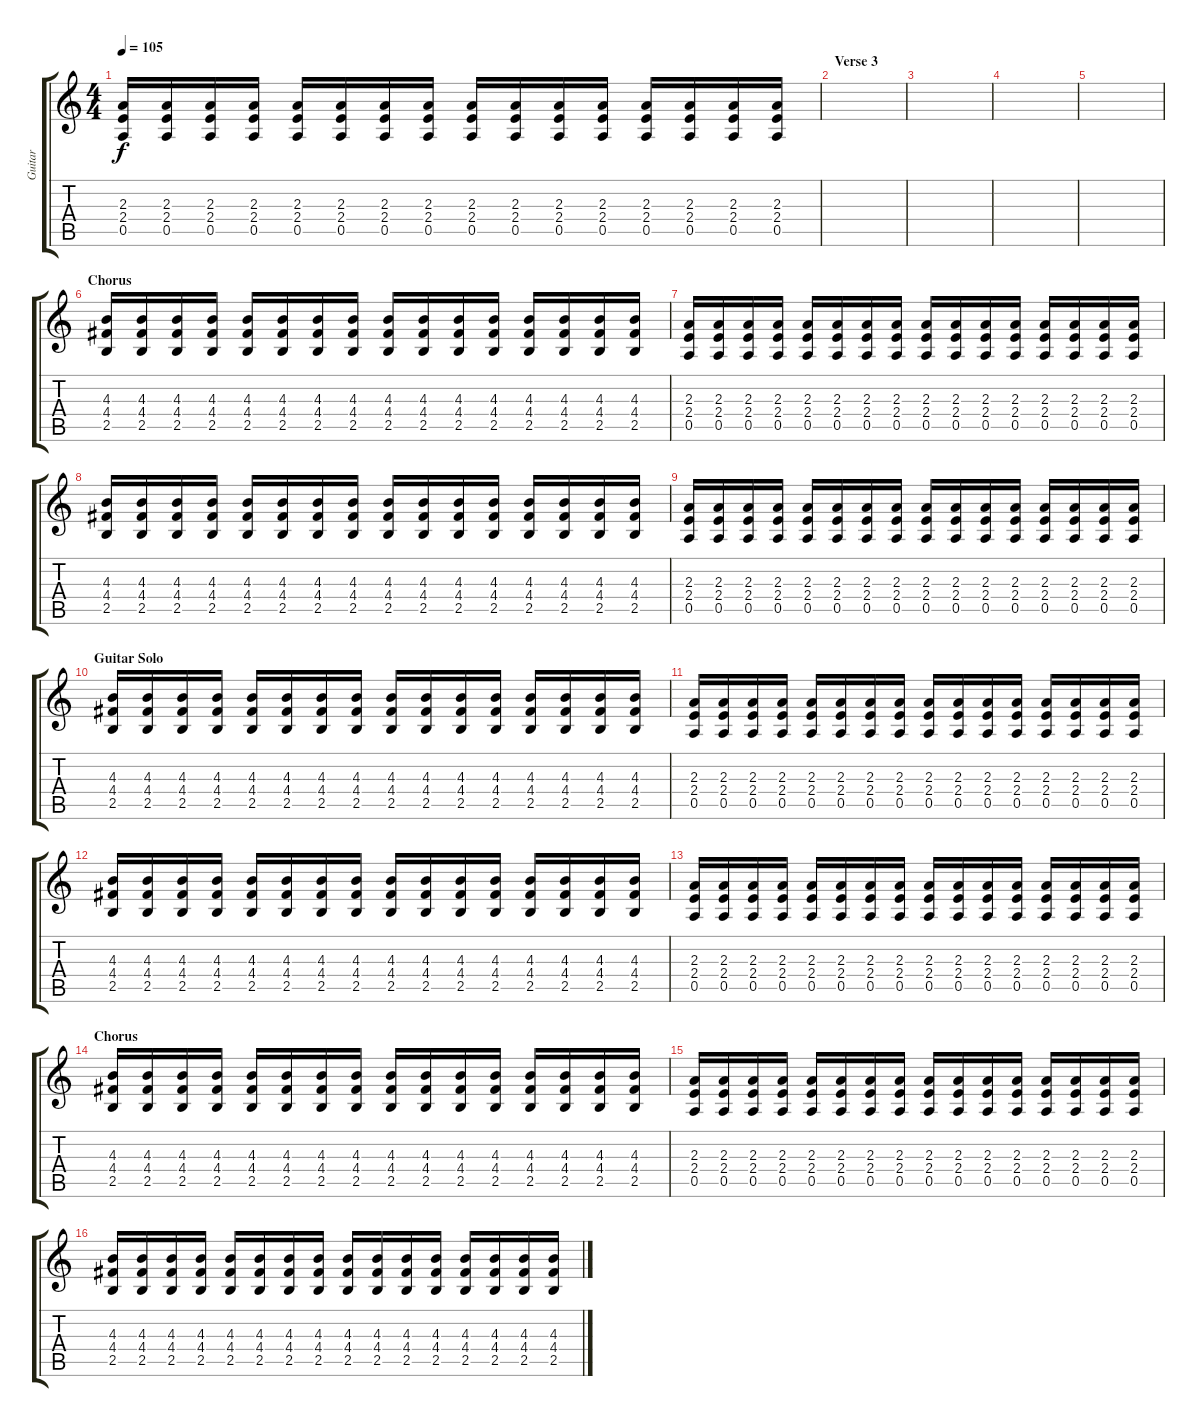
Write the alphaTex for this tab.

\track ("Guitar" "Guitar") {instrument distortionguitar}
\staff {score tabs}
\tuning (E4 B3 G3 D3 A2 E2) {hide}
\ts (4 4)
\tempo 105
\clef g2
\ks c
(2.3 2.4 0.5).16{dy f} (2.3 2.4 0.5).16 (2.3 2.4 0.5).16 (2.3 2.4 0.5).16 (2.3 2.4 0.5).16 (2.3 2.4 0.5).16 (2.3 2.4 0.5).16 (2.3 2.4 0.5).16 (2.3 2.4 0.5).16 (2.3 2.4 0.5).16 (2.3 2.4 0.5).16 (2.3 2.4 0.5).16 (2.3 2.4 0.5).16 (2.3 2.4 0.5).16 (2.3 2.4 0.5).16 (2.3 2.4 0.5).16 |
\section ("" "Verse 3")
|
|
|
|
\section ("" "Chorus")
(4.3 4.4 2.5).16 (4.3 4.4 2.5).16 (4.3 4.4 2.5).16 (4.3 4.4 2.5).16 (4.3 4.4 2.5).16 (4.3 4.4 2.5).16 (4.3 4.4 2.5).16 (4.3 4.4 2.5).16 (4.3 4.4 2.5).16 (4.3 4.4 2.5).16 (4.3 4.4 2.5).16 (4.3 4.4 2.5).16 (4.3 4.4 2.5).16 (4.3 4.4 2.5).16 (4.3 4.4 2.5).16 (4.3 4.4 2.5).16 |
(2.3 2.4 0.5).16 (2.3 2.4 0.5).16 (2.3 2.4 0.5).16 (2.3 2.4 0.5).16 (2.3 2.4 0.5).16 (2.3 2.4 0.5).16 (2.3 2.4 0.5).16 (2.3 2.4 0.5).16 (2.3 2.4 0.5).16 (2.3 2.4 0.5).16 (2.3 2.4 0.5).16 (2.3 2.4 0.5).16 (2.3 2.4 0.5).16 (2.3 2.4 0.5).16 (2.3 2.4 0.5).16 (2.3 2.4 0.5).16 |
(4.3 4.4 2.5).16 (4.3 4.4 2.5).16 (4.3 4.4 2.5).16 (4.3 4.4 2.5).16 (4.3 4.4 2.5).16 (4.3 4.4 2.5).16 (4.3 4.4 2.5).16 (4.3 4.4 2.5).16 (4.3 4.4 2.5).16 (4.3 4.4 2.5).16 (4.3 4.4 2.5).16 (4.3 4.4 2.5).16 (4.3 4.4 2.5).16 (4.3 4.4 2.5).16 (4.3 4.4 2.5).16 (4.3 4.4 2.5).16 |
(2.3 2.4 0.5).16 (2.3 2.4 0.5).16 (2.3 2.4 0.5).16 (2.3 2.4 0.5).16 (2.3 2.4 0.5).16 (2.3 2.4 0.5).16 (2.3 2.4 0.5).16 (2.3 2.4 0.5).16 (2.3 2.4 0.5).16 (2.3 2.4 0.5).16 (2.3 2.4 0.5).16 (2.3 2.4 0.5).16 (2.3 2.4 0.5).16 (2.3 2.4 0.5).16 (2.3 2.4 0.5).16 (2.3 2.4 0.5).16 |
\section ("" "Guitar Solo")
(4.3 4.4 2.5).16 (4.3 4.4 2.5).16 (4.3 4.4 2.5).16 (4.3 4.4 2.5).16 (4.3 4.4 2.5).16 (4.3 4.4 2.5).16 (4.3 4.4 2.5).16 (4.3 4.4 2.5).16 (4.3 4.4 2.5).16 (4.3 4.4 2.5).16 (4.3 4.4 2.5).16 (4.3 4.4 2.5).16 (4.3 4.4 2.5).16 (4.3 4.4 2.5).16 (4.3 4.4 2.5).16 (4.3 4.4 2.5).16 |
(2.3 2.4 0.5).16 (2.3 2.4 0.5).16 (2.3 2.4 0.5).16 (2.3 2.4 0.5).16 (2.3 2.4 0.5).16 (2.3 2.4 0.5).16 (2.3 2.4 0.5).16 (2.3 2.4 0.5).16 (2.3 2.4 0.5).16 (2.3 2.4 0.5).16 (2.3 2.4 0.5).16 (2.3 2.4 0.5).16 (2.3 2.4 0.5).16 (2.3 2.4 0.5).16 (2.3 2.4 0.5).16 (2.3 2.4 0.5).16 |
(4.3 4.4 2.5).16 (4.3 4.4 2.5).16 (4.3 4.4 2.5).16 (4.3 4.4 2.5).16 (4.3 4.4 2.5).16 (4.3 4.4 2.5).16 (4.3 4.4 2.5).16 (4.3 4.4 2.5).16 (4.3 4.4 2.5).16 (4.3 4.4 2.5).16 (4.3 4.4 2.5).16 (4.3 4.4 2.5).16 (4.3 4.4 2.5).16 (4.3 4.4 2.5).16 (4.3 4.4 2.5).16 (4.3 4.4 2.5).16 |
(2.3 2.4 0.5).16 (2.3 2.4 0.5).16 (2.3 2.4 0.5).16 (2.3 2.4 0.5).16 (2.3 2.4 0.5).16 (2.3 2.4 0.5).16 (2.3 2.4 0.5).16 (2.3 2.4 0.5).16 (2.3 2.4 0.5).16 (2.3 2.4 0.5).16 (2.3 2.4 0.5).16 (2.3 2.4 0.5).16 (2.3 2.4 0.5).16 (2.3 2.4 0.5).16 (2.3 2.4 0.5).16 (2.3 2.4 0.5).16 |
\section ("" "Chorus")
(4.3 4.4 2.5).16 (4.3 4.4 2.5).16 (4.3 4.4 2.5).16 (4.3 4.4 2.5).16 (4.3 4.4 2.5).16 (4.3 4.4 2.5).16 (4.3 4.4 2.5).16 (4.3 4.4 2.5).16 (4.3 4.4 2.5).16 (4.3 4.4 2.5).16 (4.3 4.4 2.5).16 (4.3 4.4 2.5).16 (4.3 4.4 2.5).16 (4.3 4.4 2.5).16 (4.3 4.4 2.5).16 (4.3 4.4 2.5).16 |
(2.3 2.4 0.5).16 (2.3 2.4 0.5).16 (2.3 2.4 0.5).16 (2.3 2.4 0.5).16 (2.3 2.4 0.5).16 (2.3 2.4 0.5).16 (2.3 2.4 0.5).16 (2.3 2.4 0.5).16 (2.3 2.4 0.5).16 (2.3 2.4 0.5).16 (2.3 2.4 0.5).16 (2.3 2.4 0.5).16 (2.3 2.4 0.5).16 (2.3 2.4 0.5).16 (2.3 2.4 0.5).16 (2.3 2.4 0.5).16 |
(4.3 4.4 2.5).16 (4.3 4.4 2.5).16 (4.3 4.4 2.5).16 (4.3 4.4 2.5).16 (4.3 4.4 2.5).16 (4.3 4.4 2.5).16 (4.3 4.4 2.5).16 (4.3 4.4 2.5).16 (4.3 4.4 2.5).16 (4.3 4.4 2.5).16 (4.3 4.4 2.5).16 (4.3 4.4 2.5).16 (4.3 4.4 2.5).16 (4.3 4.4 2.5).16 (4.3 4.4 2.5).16 (4.3 4.4 2.5).16
